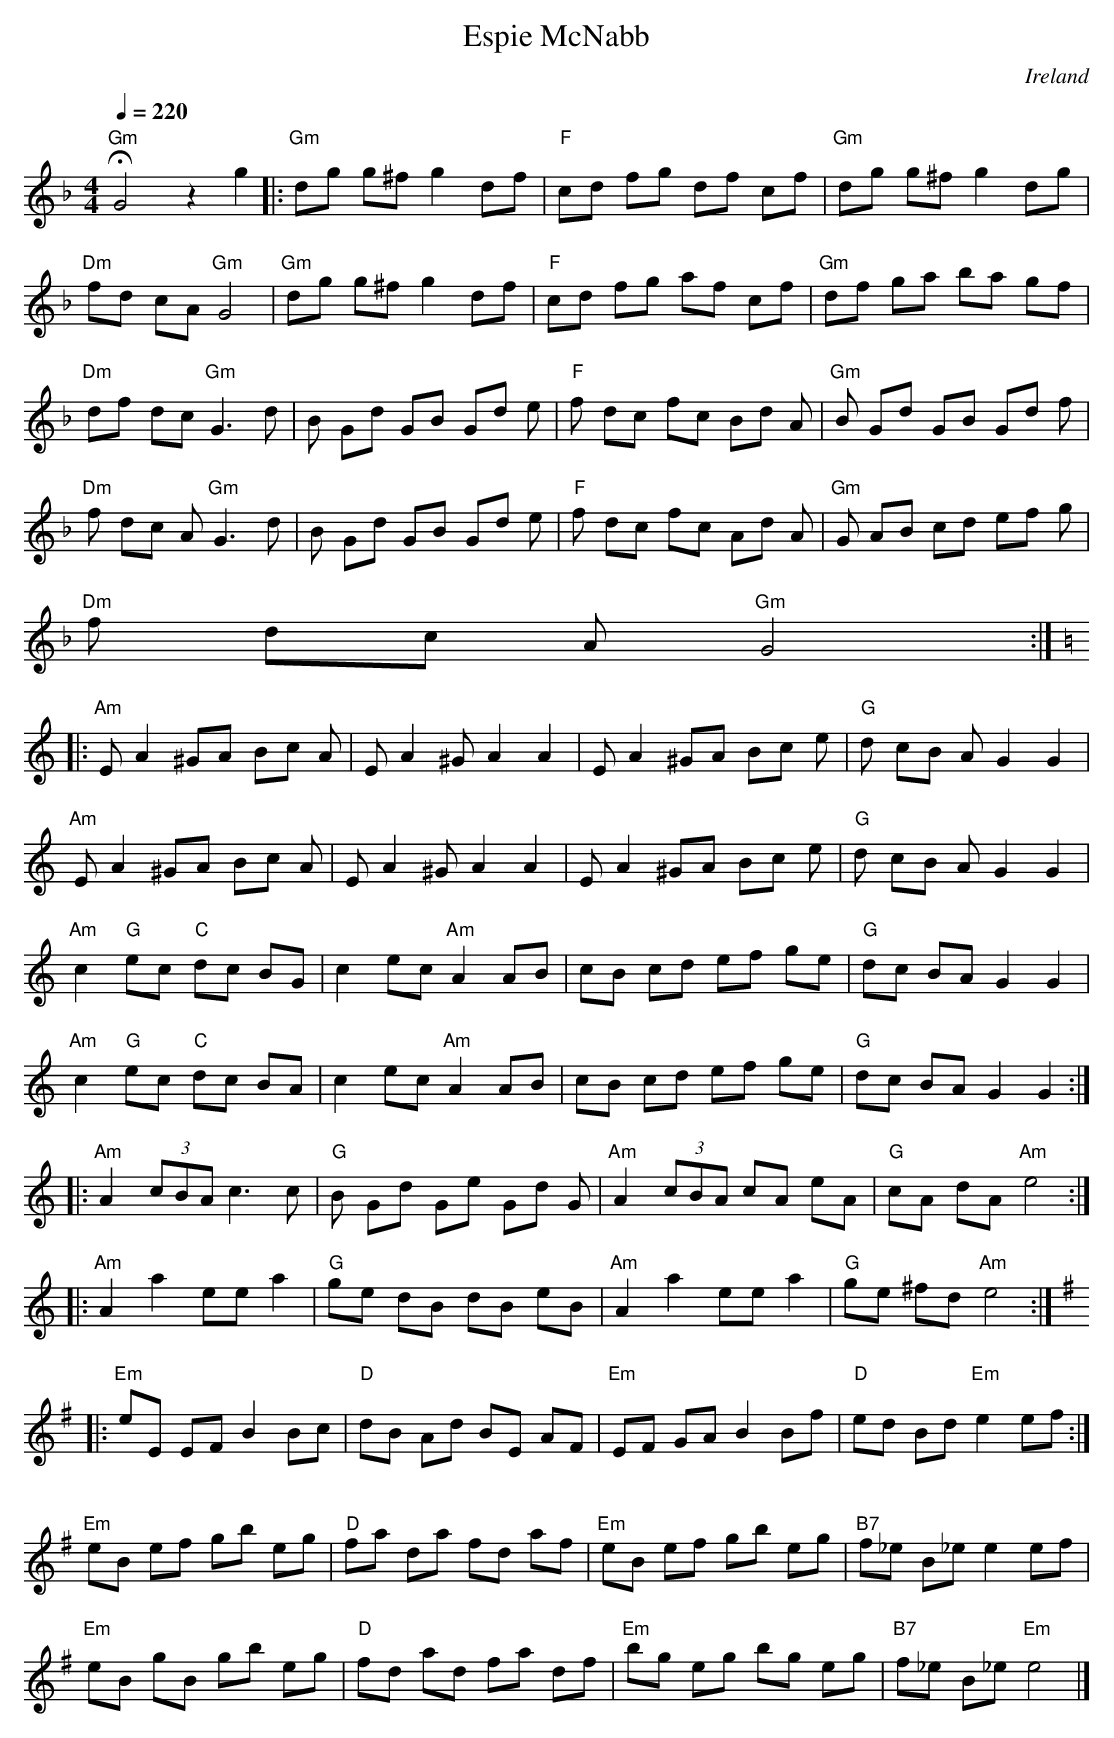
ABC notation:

X:1
T:Espie McNabb
O:Ireland
M:4/4
L:1/8
Q:1/4=220
K:F
V:1
"Gm" HG4 z2 g2  |:"Gm" dg g^f g2 df |"F" cd fg df cf |"Gm" dg g^f g2 dg |
"Dm" fd cA "Gm" G4 |"Gm" dg g^f g2 df |"F" cd fg af cf |"Gm" df ga ba gf |
"Dm" df dc "Gm" G3 d|B Gd GB Gd e|"F" f dc fc Bd A|"Gm" B Gd GB Gd f|
"Dm" f dc A"Gm" G3 d|B Gd GB Gd e|"F" f dc fc Ad A|"Gm" G AB cd ef g|
"Dm" f dc A"Gm" G4 :| |:
K:C
"Am" EA2 ^GA Bc A|E A2 ^GA2 A2 |EA2 ^GA Bc e|"G" d cB AG2 G2 |
"Am" EA2 ^GA Bc A|E A2 ^GA2 A2 |EA2 ^GA Bc e|"G" d cB AG2 G2 |
"Am" c2 "G" ec "C" dc BG |c2 ec "Am" A2 AB |cB cd ef ge |"G" dc BA G2 G2 |
"Am" c2 "G" ec "C" dc BA |c2 ec "Am" A2 AB |cB cd ef ge |"G" dc BA G2 G2 :| |:
"Am" A2  (3cBA c3 c|"G" B Gd Ge Gd G|"Am" A2  (3cBA cA eA |"G" cA dA "Am" e4 :| |:
"Am" A2 a2 ee a2 |"G" ge dB dB eB |"Am" A2 a2 ee a2 |"G" ge ^fd "Am" e4 :| |:
K:Em
"Em" eE EF B2 Bc |"D" dB Ad BE AF |"Em" EF GA B2 Bf |"D" ed Bd "Em" e2 ef :|
"Em" eB ef gb eg |"D" fa da fd af |"Em" eB ef gb eg |"B7" f_e B_e e2 ef |
"Em" eB gB gb eg |"D" fd ad fa df |"Em" bg eg bg eg |"B7" f_e B_e "Em" e4 |]
